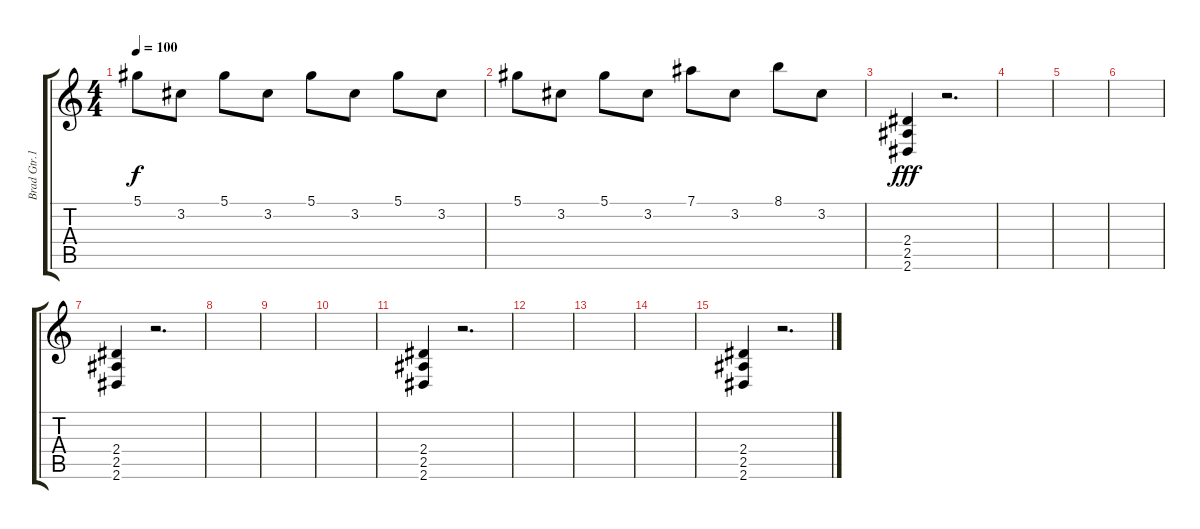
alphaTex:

\track ("Brad Gtr.1" "Brad Gtr.1") {instrument distortionguitar}
\staff {score tabs}
\tuning (Eb4 Bb3 Gb3 Db3 Ab2 Db2) {hide}
\ts (4 4)
\tempo 100
\clef g2
\ks c
5.1.8{dy f} 3.2.8 5.1.8 3.2.8 5.1.8 3.2.8 5.1.8 3.2.8 |
5.1.8 3.2.8 5.1.8 3.2.8 7.1.8 3.2.8 8.1.8 3.2.8 |
(2.4 2.5 2.6).4{dy fff volume 16 instrument distortionguitar} r.2{d} |
|
|
|
(2.4 2.5 2.6).4{volume 16 instrument distortionguitar} r.2{d} |
|
|
|
(2.4 2.5 2.6).4{volume 16 instrument distortionguitar} r.2{d} |
|
|
|
(2.4 2.5 2.6).4{volume 16 instrument distortionguitar} r.2{d}
